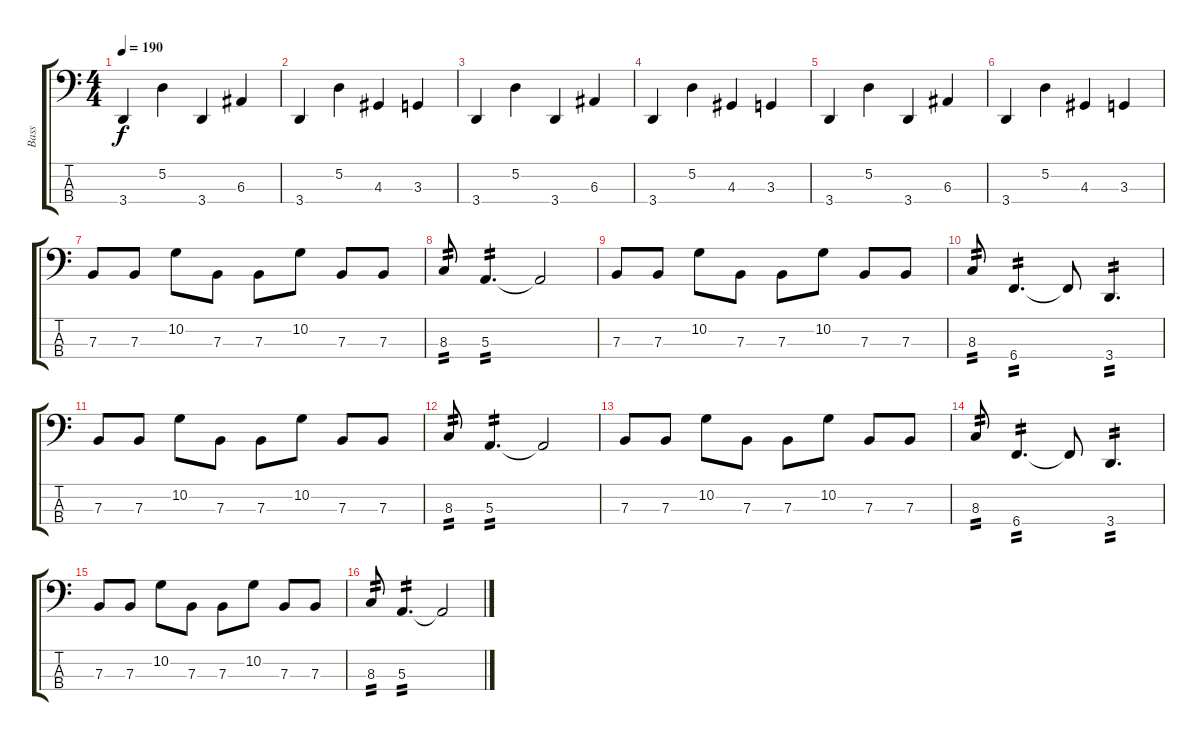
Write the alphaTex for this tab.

\track ("Bass" "Bass") {instrument electricbasspick}
\staff {score tabs}
\tuning (D2 A1 E1 B0) {hide}
\ts (4 4)
\tempo 190
\clef f4
\ks aminor
3.4.4{dy f} 5.2.4 3.4.4 6.3.4 |
3.4.4 5.2.4 4.3.4 3.3.4 |
3.4.4 5.2.4 3.4.4 6.3.4 |
3.4.4 5.2.4 4.3.4 3.3.4 |
3.4.4 5.2.4 3.4.4 6.3.4 |
3.4.4 5.2.4 4.3.4 3.3.4 |
7.3.8 7.3.8 10.2.8 7.3.8 7.3.8 10.2.8 7.3.8 7.3.8 |
8.3.8{tp 2} 5.3.4{d tp 2} 5.3{t}.2 |
7.3.8 7.3.8 10.2.8 7.3.8 7.3.8 10.2.8 7.3.8 7.3.8 |
8.3.8{tp 2} 6.4.4{d tp 2} 6.4{t}.8 3.4.4{d tp 2} |
7.3.8 7.3.8 10.2.8 7.3.8 7.3.8 10.2.8 7.3.8 7.3.8 |
8.3.8{tp 2} 5.3.4{d tp 2} 5.3{t}.2 |
7.3.8 7.3.8 10.2.8 7.3.8 7.3.8 10.2.8 7.3.8 7.3.8 |
8.3.8{tp 2} 6.4.4{d tp 2} 6.4{t}.8 3.4.4{d tp 2} |
7.3.8 7.3.8 10.2.8 7.3.8 7.3.8 10.2.8 7.3.8 7.3.8 |
8.3.8{tp 2} 5.3.4{d tp 2} 5.3{t}.2
